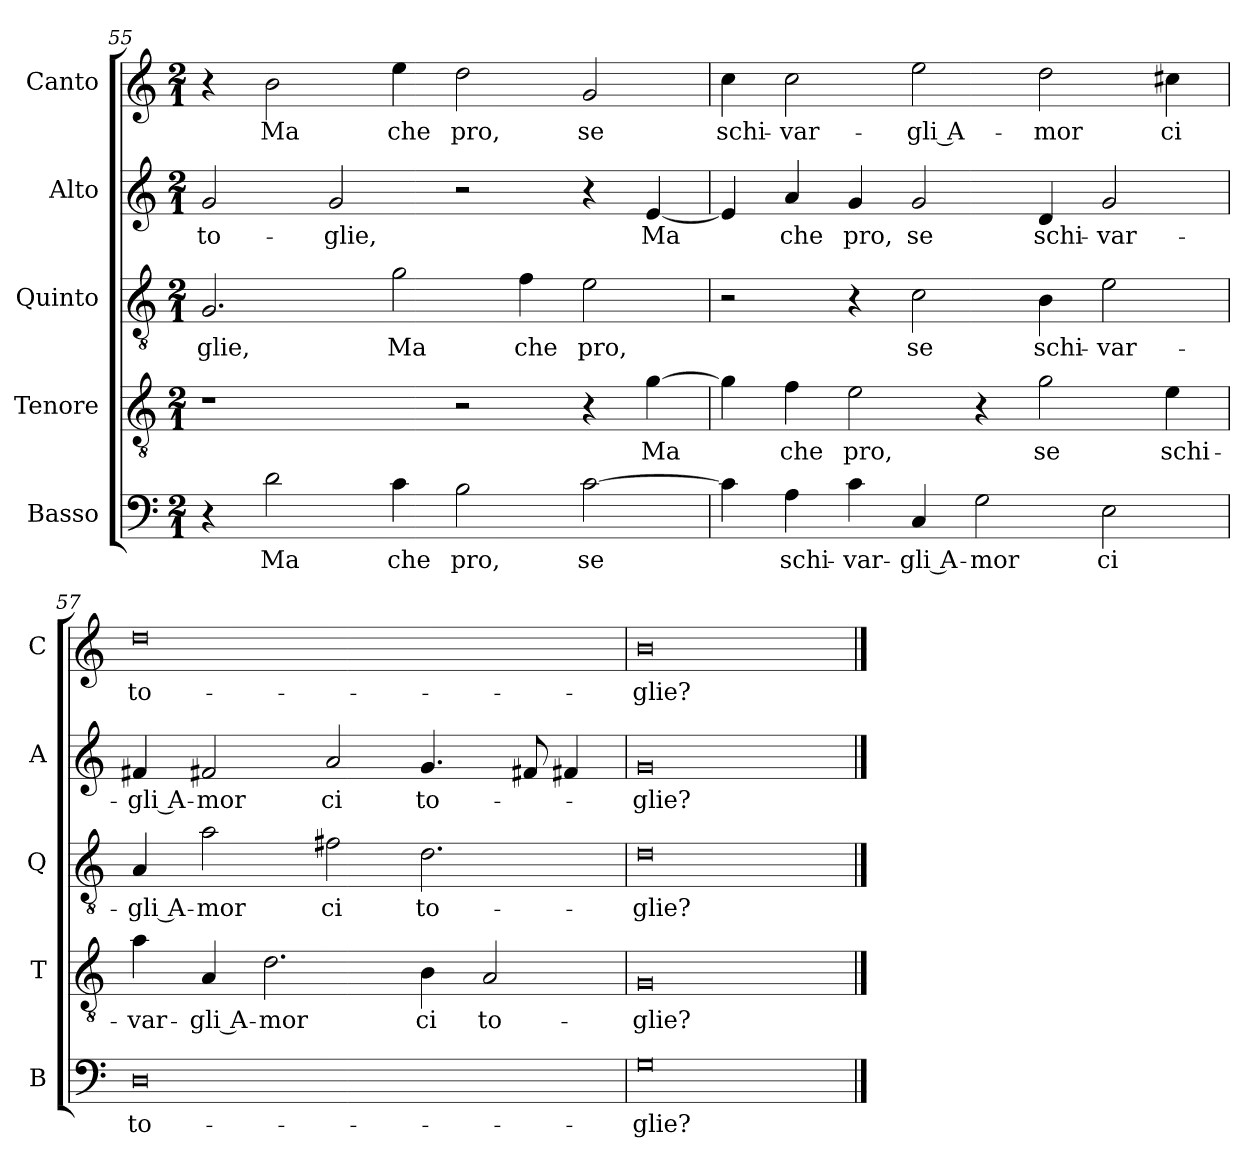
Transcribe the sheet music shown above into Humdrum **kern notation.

**kern	**text	**kern	**text	**kern	**text	**kern	**text	**kern	**text
*part5	*part5	*part4	*part4	*part3	*part3	*part2	*part2	*part1	*part1
*staff5	*staff5	*staff4	*staff4	*staff3	*staff3	*staff2	*staff2	*staff1	*staff1
*I"Basso	*	*I"Tenore	*	*I"Quinto	*	*I"Alto	*	*I"Canto	*
*I'B	*	*I'T	*	*I'Q	*	*I'A	*	*I'C	*
*clefF4	*	*clefGv2	*	*clefGv2	*	*clefG2	*	*clefG2	*
*k[]	*	*k[]	*	*k[]	*	*k[]	*	*k[]	*
*M2/1	*	*M2/1	*	*M2/1	*	*M2/1	*	*M2/1	*
=55	=55	=55	=55	=55	=55	=55	=55	=55	=55
4r	.	1r	.	2.G	-glie,	2g	to-	4r	.
2d	Ma	.	.	.	.	.	.	2b	Ma
.	.	.	.	.	.	2g	-glie,	.	.
4c	che	.	.	2g	Ma	.	.	4ee	che
2B	pro,	2r	.	.	.	2r	.	2dd	pro,
.	.	.	.	4f	che	.	.	.	.
[2c	se	4r	.	2e	pro,	4r	.	2g	se
.	.	[4g	Ma	.	.	[4e	Ma	.	.
=56	=56	=56	=56	=56	=56	=56	=56	=56	=56
4c]	.	4g]	.	2r	.	4e]	.	4cc	schi-
4A	schi-	4f	che	.	.	4a	che	2cc	-var-
4c	-var-	2e	pro,	4r	.	4g	pro,	.	.
4C	-gli A-	.	.	2c	se	2g	se	2ee	-gli A-
2G	-mor	4r	.	.	.	.	.	.	.
.	.	2g	se	4B	schi-	4d	schi-	2dd	-mor
2E	ci	.	.	2e	-var-	2g	-var-	.	.
.	.	4e	schi-	.	.	.	.	4cc#X	ci
=57	=57	=57	=57	=57	=57	=57	=57	=57	=57
0D	to-	4a	-var-	4A	-gli A-	4f#X	-gli A-	0dd	to-
.	.	4A	-gli A-	2a	-mor	2f#X	-mor	.	.
.	.	2.d	-mor	.	.	.	.	.	.
.	.	.	.	2f#X	ci	2a	ci	.	.
.	.	4B	ci	2.d	to-	4.g	to-	.	.
.	.	2A	to-	.	.	.	.	.	.
.	.	.	.	.	.	8f#X	.	.	.
.	.	.	.	.	.	4f#X	.	.	.
=58	=58	=58	=58	=58	=58	=58	=58	=58	=58
0G	-glie?	0G	-glie?	0d	-glie?	0g	-glie?	0b	-glie?
==	==	==	==	==	==	==	==	==	==
*-	*-	*-	*-	*-	*-	*-	*-	*-	*-
